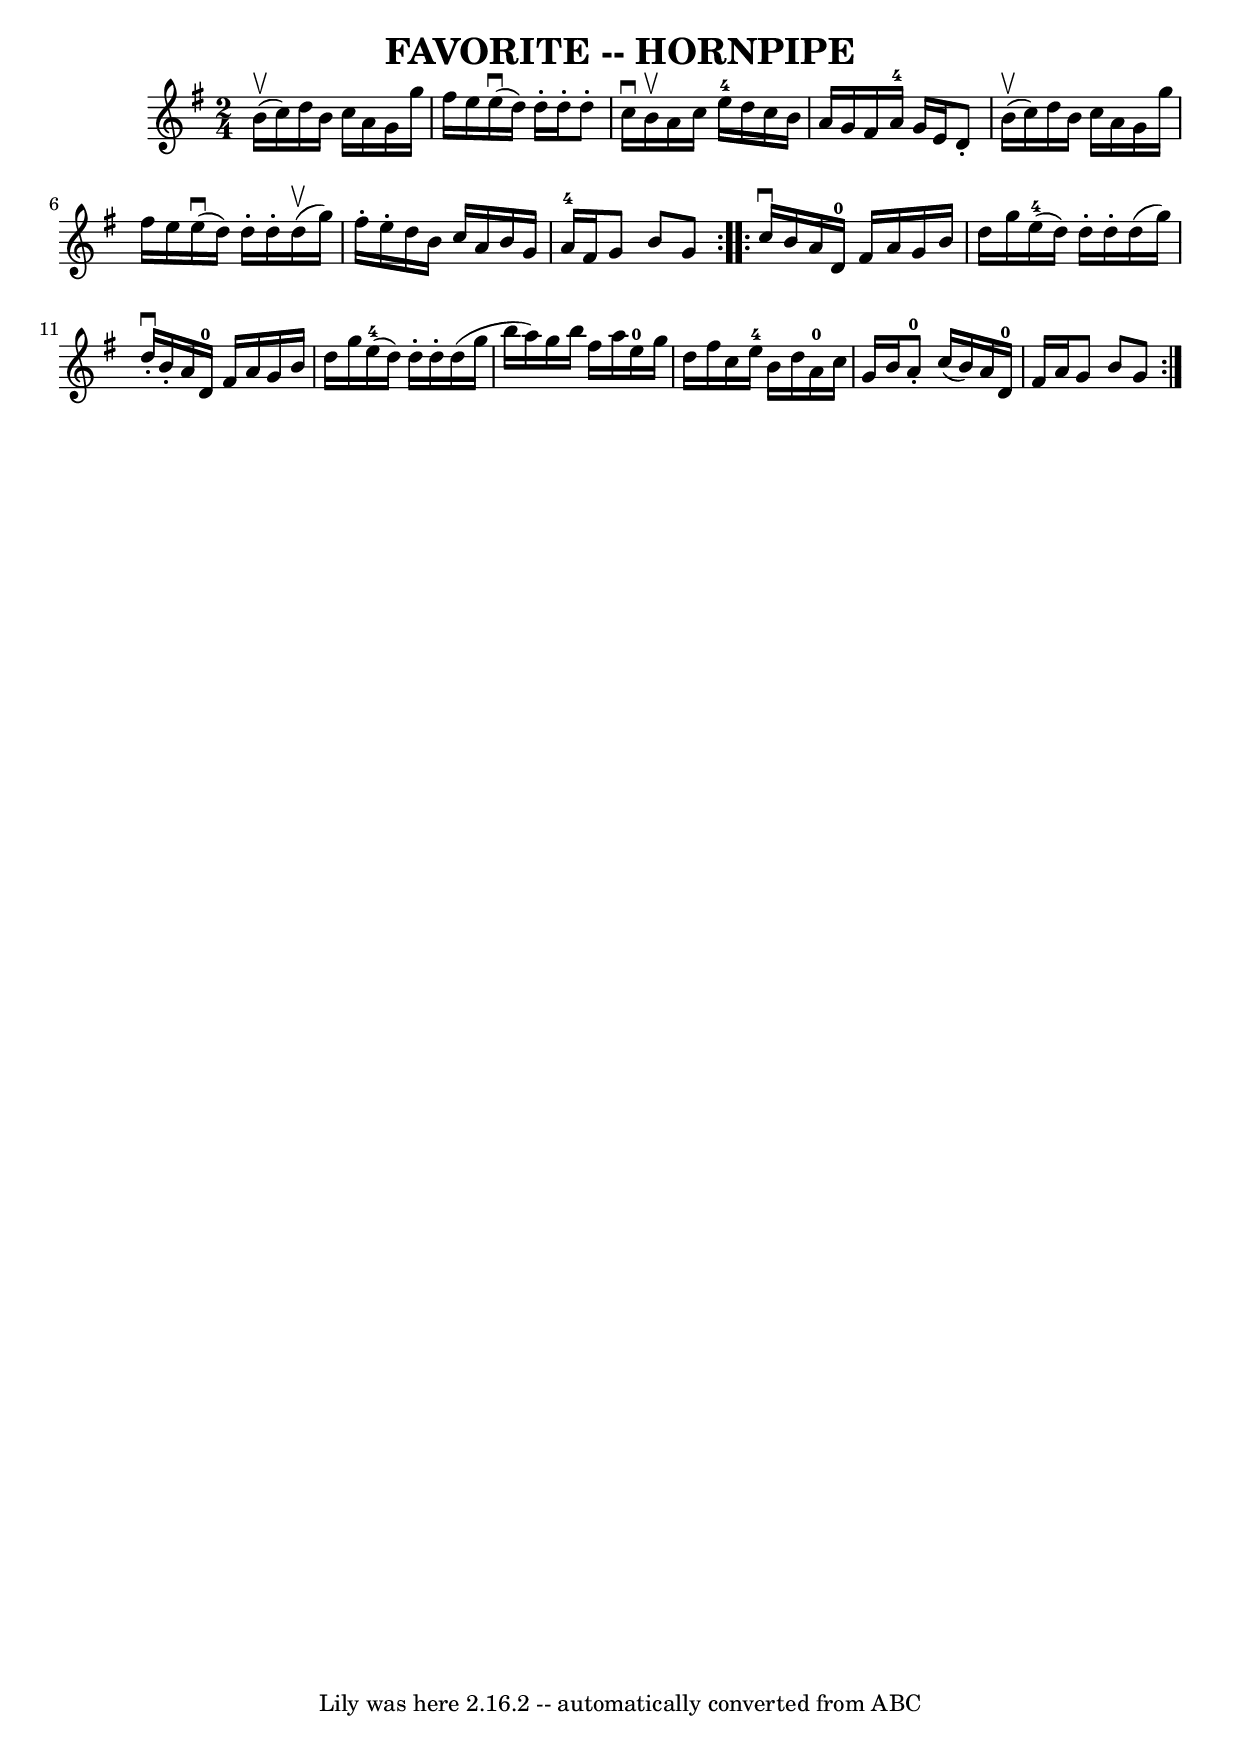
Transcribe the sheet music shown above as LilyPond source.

\version "2.7.40"
\include "Mammoth.ily"
\header {
	book = "Cole's 1000 Fiddle Tunes"
	crossRefNumber = "1"
	footnotes = ""
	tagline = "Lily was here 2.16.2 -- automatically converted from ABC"
	title = "FAVORITE -- HORNPIPE"
}
voicedefault =  {
\set Score.defaultBarType = "empty"

\repeat volta 2 {
\time 2/4 \key g \major b'16 (^\upbow c''16)       |
 d''16    
b'16 c''16 a'16 g'16 g''16 fis''16 e''16    |
     
e''16 (^\downbow d''16) d''16 -. d''16 -. d''8 -. c''16^\downbow  
 b'16^\upbow   |
 a'16 c''16 e''16-4 d''16 c''16 b'16 
 a'16 g'16    |
 fis'16 a'16-4 g'16 e'16 d'8 -.     
b'16 (^\upbow c''16)   |
     |
 d''16 b'16 c''16    
a'16 g'16 g''16 fis''16 e''16    |
 e''16 (^\downbow   
d''16) d''16 -. d''16 -. d''16 (^\upbow g''16) fis''16 -.   
e''16 -.   |
 d''16 b'16 c''16 a'16 b'16 g'16 a'16 
-4 fis'16    |
 g'8 b'8 g'8    }     \repeat volta 2 {   
c''16^\downbow b'16        |
 a'16 d'16-0 fis'16 a'16    
g'16 b'16 d''16 g''16    |
 e''16-4(d''16) d''16 
-. d''16 -. d''16 (g''16) d''16^\downbow-. b'16 -.   |
   
a'16 d'16-0 fis'16 a'16 g'16 b'16 d''16 g''16    
|
 e''16-4(d''16) d''16 -. d''16 -. d''16 (g''16    
b''16 a''16)   |
     |
 g''16 b''16 fis''16 a''16 
 e''16-0 g''16 d''16 fis''16    |
 c''16 e''16-4   
b'16 d''16 a'16-0 c''16 g'16 b'16    |
 a'8-0-. 
 c''16 (b'16) a'16 d'16-0 fis'16 a'16    |
 g'8    
b'8 g'8    }   
}

\score{
    <<

	\context Staff="default"
	{
	    \voicedefault 
	}

    >>
	\layout {
	}
	\midi {}
}
